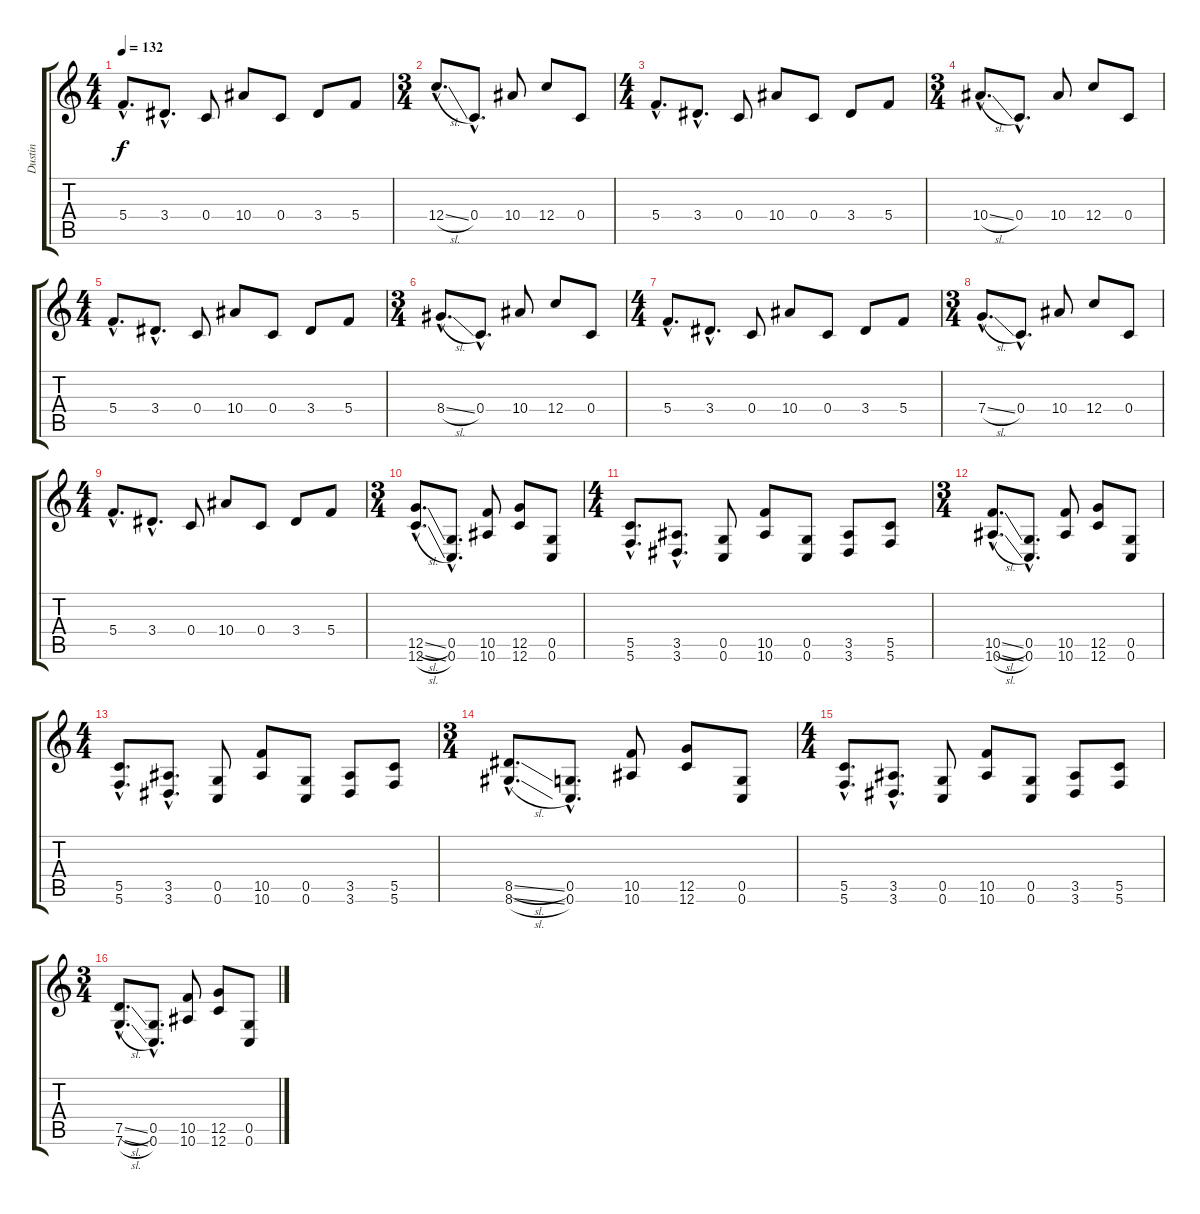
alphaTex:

\track ("Dustin" "Dustin") {instrument distortionguitar}
\staff {score tabs}
\tuning (D4 A3 F3 C3 G2 C2) {hide}
\ts (4 4)
\tempo 132
\clef g2
\ks c
5.4{hac}.8{d dy f} 3.4{hac}.8{d} 0.4.8 10.4.8 0.4.8 3.4.8 5.4.8 |
\ts (3 4)
12.4{sl hac}.8{d volume 10} 0.4{hac}.8{d} 10.4.8 12.4.8 0.4.8 |
\ts (4 4)
5.4{hac}.8{d} 3.4{hac}.8{d} 0.4.8 10.4.8 0.4.8 3.4.8 5.4.8 |
\ts (3 4)
10.4{sl hac}.8{d volume 10} 0.4{hac}.8{d} 10.4.8 12.4.8 0.4.8 |
\ts (4 4)
5.4{hac}.8{d} 3.4{hac}.8{d} 0.4.8 10.4.8 0.4.8 3.4.8 5.4.8 |
\ts (3 4)
8.4{sl hac}.8{d volume 10} 0.4{hac}.8{d} 10.4.8 12.4.8 0.4.8 |
\ts (4 4)
5.4{hac}.8{d} 3.4{hac}.8{d} 0.4.8 10.4.8 0.4.8 3.4.8 5.4.8 |
\ts (3 4)
7.4{sl hac}.8{d volume 10} 0.4{hac}.8{d} 10.4.8 12.4.8 0.4.8 |
\ts (4 4)
5.4{hac}.8{d} 3.4{hac}.8{d} 0.4.8 10.4.8 0.4.8 3.4.8 5.4.8 |
\ts (3 4)
(12.5{sl hac} 12.6{sl hac}).8{d volume 13} (0.5{hac} 0.6{hac}).8{d} (10.5 10.6).8 (12.5 12.6).8 (0.5 0.6).8 |
\ts (4 4)
(5.5{hac} 5.6{hac}).8{d} (3.5{hac} 3.6{hac}).8{d} (0.5 0.6).8 (10.5 10.6).8 (0.5 0.6).8 (3.5 3.6).8 (5.5 5.6).8 |
\ts (3 4)
(10.5{sl hac} 10.6{sl hac}).8{d} (0.5{hac} 0.6{hac}).8{d} (10.5 10.6).8 (12.5 12.6).8 (0.5 0.6).8 |
\ts (4 4)
(5.5{hac} 5.6{hac}).8{d} (3.5{hac} 3.6{hac}).8{d} (0.5 0.6).8 (10.5 10.6).8 (0.5 0.6).8 (3.5 3.6).8 (5.5 5.6).8 |
\ts (3 4)
(8.5{sl hac} 8.6{sl hac}).8{d volume 13} (0.5{hac} 0.6{hac}).8{d} (10.5 10.6).8 (12.5 12.6).8 (0.5 0.6).8 |
\ts (4 4)
(5.5{hac} 5.6{hac}).8{d} (3.5{hac} 3.6{hac}).8{d} (0.5 0.6).8 (10.5 10.6).8 (0.5 0.6).8 (3.5 3.6).8 (5.5 5.6).8 |
\ts (3 4)
(7.5{sl hac} 7.6{sl hac}).8{d} (0.5{hac} 0.6{hac}).8{d} (10.5 10.6).8 (12.5 12.6).8 (0.5 0.6).8
